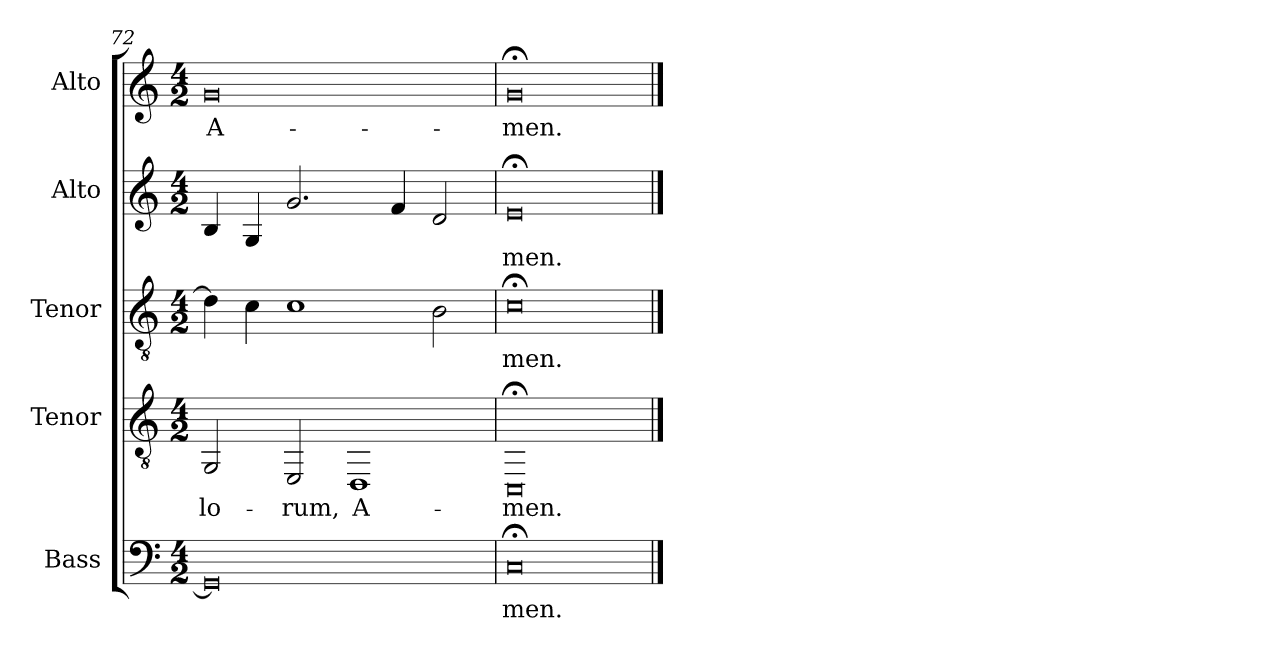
**kern	**text	**kern	**text	**kern	**text	**kern	**text	**kern	**text
*part5	*part5	*part4	*part4	*part3	*part3	*part2	*part2	*part1	*part1
*staff5	*staff5	*staff4	*staff4	*staff3	*staff3	*staff2	*staff2	*staff1	*staff1
*I"Bass	*	*I"Tenor	*	*I"Tenor	*	*I"Alto	*	*I"Alto	*
*I'B.	*	*I'T2.	*	*I'T1.	*	*I'A2.	*	*I'A1.	*
*clefF4	*	*clefGv2	*	*clefGv2	*	*clefG2	*	*clefG2	*
*	*	*	*	*ITrd7c12	*	*	*	*	*
*k[]	*	*k[]	*	*k[]	*	*k[]	*	*k[]	*
*C:	*	*C:	*	*C:	*	*C:	*	*C:	*
*M4/2	*	*M4/2	*	*M4/2	*	*M4/2	*	*M4/2	*
=72	=72	=72	=72	=72	=72	=72	=72	=72	=72
!	!	!	!LO:LY:b:color=#000000	!	!	!	!	!	!
!	!	!	!	!	!	!	!	!	!LO:LY:b:color=#000000
0GGi]	.	2GGi/	-lo-	4Di\]	.	4Bi/	.	0gi	A-
.	.	.	.	4Ci\	.	4Gi/	.	.	.
!	!	!	!LO:LY:b:color=#000000	!	!	!	!	!	!
.	.	2EEi/	-rum,	1Ci	.	2.gi/	.	.	.
!	!	!	!LO:LY:b:color=#000000	!	!	!	!	!	!
.	.	1DDi	A-	.	.	.	.	.	.
.	.	.	.	.	.	4fi/	.	.	.
.	.	.	.	2BBi\	.	2di/	.	.	.
=73	=73	=73	=73	=73	=73	=73	=73	=73	=73
!	!LO:LY:b:color=#000000	!	!	!	!	!	!	!	!
!	!	!	!LO:LY:b:color=#000000	!	!	!	!	!	!
!	!	!	!	!	!LO:LY:b:color=#000000	!	!	!	!
!	!	!	!	!	!	!	!LO:LY:b:color=#000000	!	!
!	!	!	!	!	!	!	!	!	!LO:LY:b:color=#000000
0C;i	-men.	0CC;i	-men.	0C;i	-men.	0e;i	-men.	0g;i	-men.
==	==	==	==	==	==	==	==	==	==
*-	*-	*-	*-	*-	*-	*-	*-	*-	*-
